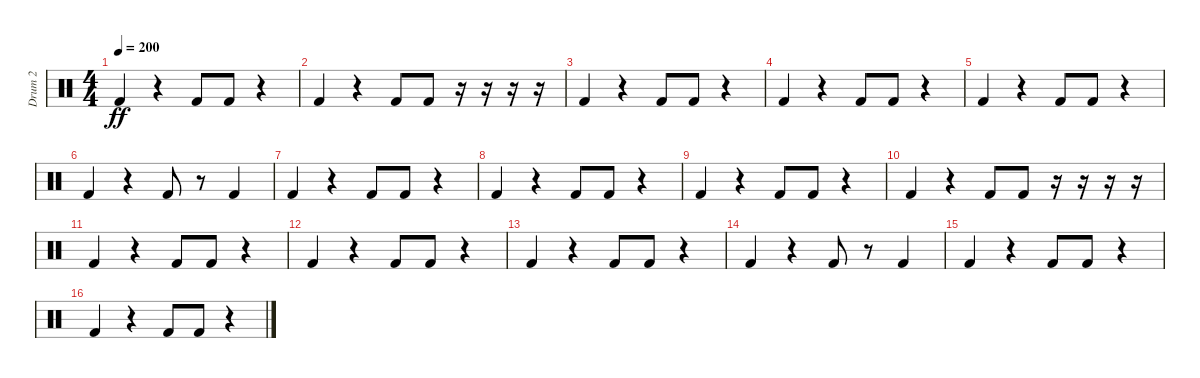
\track ("Drum 2" "Drum 2") {instrument percussion}
\staff {score}
\articulation defaults
\ts (4 4)
\tempo 200
\clef neutral
\ks c "Kick (hit) 2".4{dy ff}
r.4 "Kick (hit) 2".8 "Kick (hit) 2".8 r.4 |
"Kick (hit) 2".4 r.4 "Kick (hit) 2".8 "Kick (hit) 2".8 r.16 r.16 r.16 r.16 |
"Kick (hit) 2".4 r.4 "Kick (hit) 2".8 "Kick (hit) 2".8 r.4 |
"Kick (hit) 2".4 r.4 "Kick (hit) 2".8 "Kick (hit) 2".8 r.4 |
"Kick (hit) 2".4 r.4 "Kick (hit) 2".8 "Kick (hit) 2".8 r.4 |
"Kick (hit) 2".4 r.4 "Kick (hit) 2".8 r.8 "Kick (hit) 2".4 |
"Kick (hit) 2".4 r.4 "Kick (hit) 2".8 "Kick (hit) 2".8 r.4 |
"Kick (hit) 2".4 r.4 "Kick (hit) 2".8 "Kick (hit) 2".8 r.4 |
"Kick (hit) 2".4 r.4 "Kick (hit) 2".8 "Kick (hit) 2".8 r.4 |
"Kick (hit) 2".4 r.4 "Kick (hit) 2".8 "Kick (hit) 2".8 r.16 r.16 r.16 r.16 |
"Kick (hit) 2".4 r.4 "Kick (hit) 2".8 "Kick (hit) 2".8 r.4 |
"Kick (hit) 2".4 r.4 "Kick (hit) 2".8 "Kick (hit) 2".8 r.4 |
"Kick (hit) 2".4 r.4 "Kick (hit) 2".8 "Kick (hit) 2".8 r.4 |
"Kick (hit) 2".4 r.4 "Kick (hit) 2".8 r.8 "Kick (hit) 2".4 |
"Kick (hit) 2".4 r.4 "Kick (hit) 2".8 "Kick (hit) 2".8 r.4 |
"Kick (hit) 2".4 r.4 "Kick (hit) 2".8 "Kick (hit) 2".8 r.4
